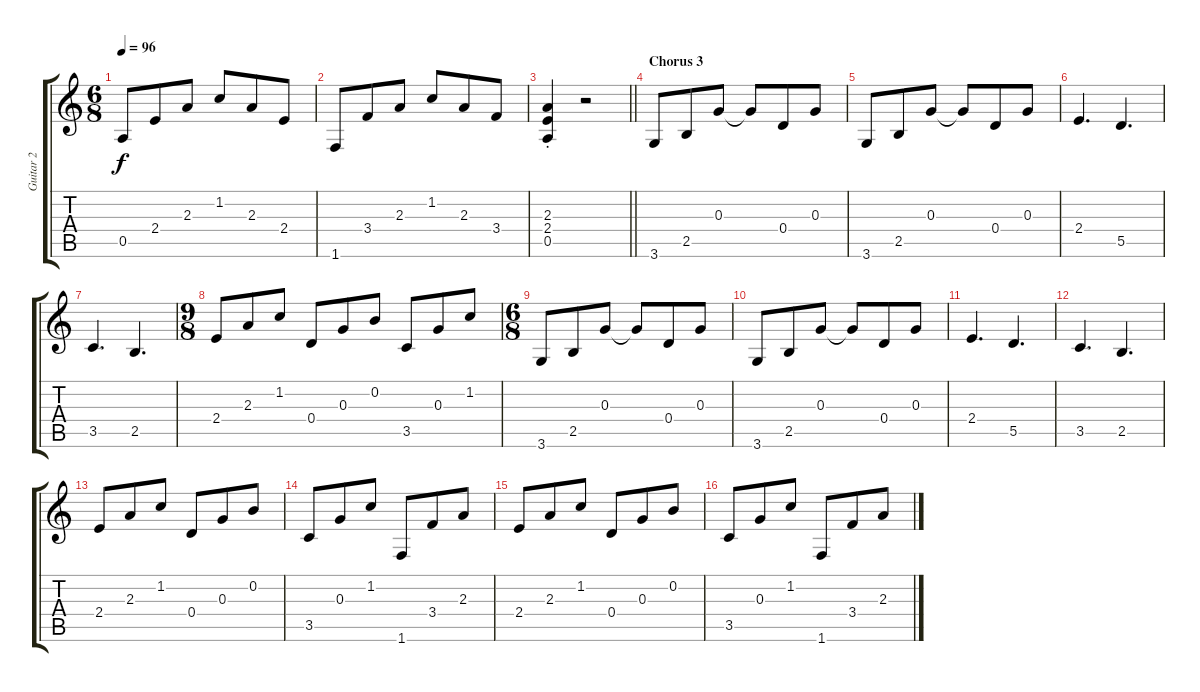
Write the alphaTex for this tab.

\track ("Guitar 2" "Guitar 2") {instrument overdrivenguitar}
\staff {score tabs}
\tuning (E4 B3 G3 D3 A2 E2) {hide}
\ts (6 8)
\tempo 96
\clef g2
\ks c
0.5.8{dy f} 2.4.8 2.3.8 1.2.8 2.3.8 2.4.8 |
1.6.8 3.4.8 2.3.8 1.2.8 2.3.8 3.4.8 |
\barLineRight lightlight
(2.3{st} 2.4{st} 0.5{st}).4 r.2 |
\section ("" "Chorus 3")
3.6.8 2.5.8 0.3.8 0.3{t}.8 0.4.8 0.3.8 |
3.6.8 2.5.8 0.3.8 0.3{t}.8 0.4.8 0.3.8 |
2.4.4{d} 5.5.4{d} |
3.5.4{d} 2.5.4{d} |
\ts (9 8)
2.4.8 2.3.8 1.2.8 0.4.8 0.3.8 0.2.8 3.5.8 0.3.8 1.2.8 |
\ts (6 8)
3.6.8 2.5.8 0.3.8 0.3{t}.8 0.4.8 0.3.8 |
3.6.8 2.5.8 0.3.8 0.3{t}.8 0.4.8 0.3.8 |
2.4.4{d} 5.5.4{d} |
3.5.4{d} 2.5.4{d} |
2.4.8 2.3.8 1.2.8 0.4.8 0.3.8 0.2.8 |
3.5.8 0.3.8 1.2.8 1.6.8 3.4.8 2.3.8 |
2.4.8 2.3.8 1.2.8 0.4.8 0.3.8 0.2.8 |
3.5.8 0.3.8 1.2.8 1.6.8 3.4.8 2.3.8
